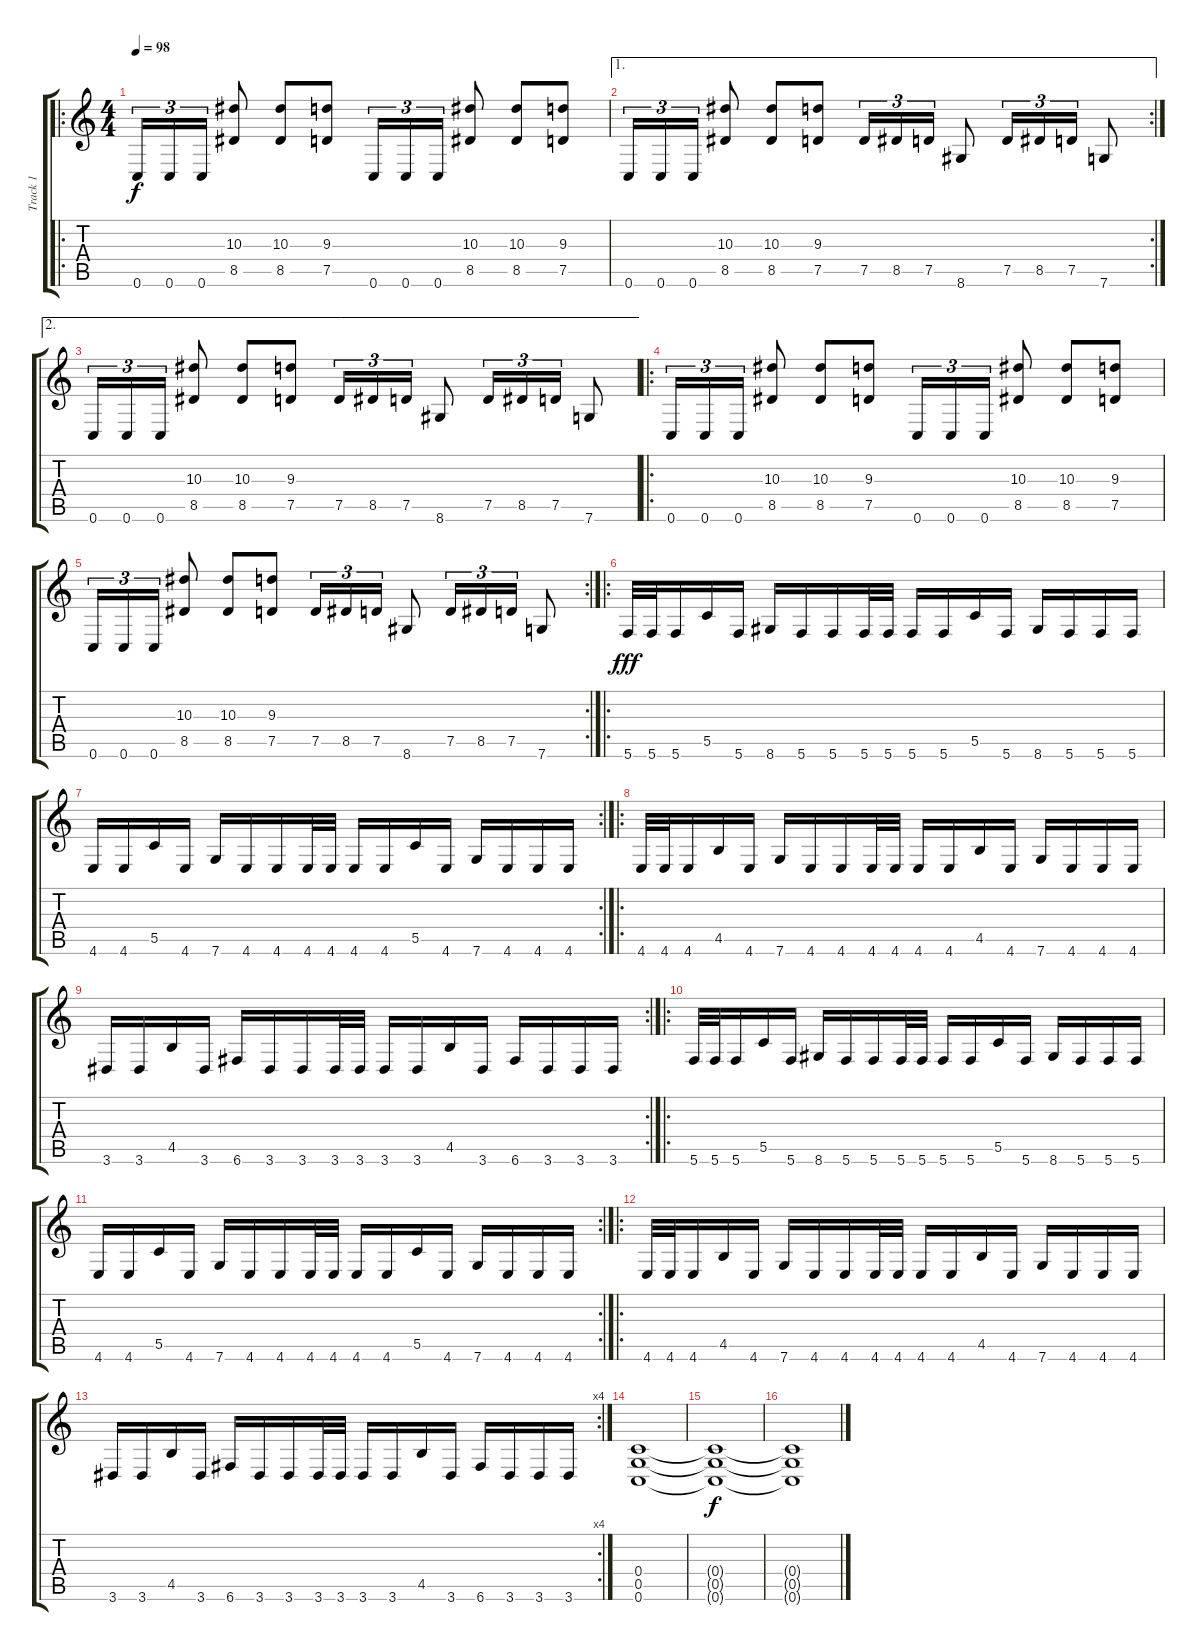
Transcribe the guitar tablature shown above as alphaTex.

\track ("Track 1" "Track 1") {instrument distortionguitar}
\staff {score tabs}
\tuning (D4 A3 F3 C3 G2 C2) {hide}
\ro
\ts (4 4)
\tempo 98
\clef g2
\ks c
0.6.16{tu (3 2) dy f} 0.6.16{tu (3 2)} 0.6.16{tu (3 2)} (10.3 8.5).8 (10.3 8.5).8 (9.3 7.5).8 0.6.16{tu (3 2)} 0.6.16{tu (3 2)} 0.6.16{tu (3 2)} (10.3 8.5).8 (10.3 8.5).8 (9.3 7.5).8 |
\ae 1
\rc 2
0.6.16{tu (3 2)} 0.6.16{tu (3 2)} 0.6.16{tu (3 2)} (10.3 8.5).8 (10.3 8.5).8 (9.3 7.5).8 7.5.16{tu (3 2)} 8.5.16{tu (3 2)} 7.5.16{tu (3 2)} 8.6.8 7.5.16{tu (3 2)} 8.5.16{tu (3 2)} 7.5.16{tu (3 2)} 7.6.8 |
\ae 2
0.6.16{tu (3 2)} 0.6.16{tu (3 2)} 0.6.16{tu (3 2)} (10.3 8.5).8 (10.3 8.5).8 (9.3 7.5).8 7.5.16{tu (3 2)} 8.5.16{tu (3 2)} 7.5.16{tu (3 2)} 8.6.8 7.5.16{tu (3 2)} 8.5.16{tu (3 2)} 7.5.16{tu (3 2)} 7.6.8 |
\ro
0.6.16{tu (3 2)} 0.6.16{tu (3 2)} 0.6.16{tu (3 2)} (10.3 8.5).8 (10.3 8.5).8 (9.3 7.5).8 0.6.16{tu (3 2)} 0.6.16{tu (3 2)} 0.6.16{tu (3 2)} (10.3 8.5).8 (10.3 8.5).8 (9.3 7.5).8 |
\rc 2
0.6.16{tu (3 2)} 0.6.16{tu (3 2)} 0.6.16{tu (3 2)} (10.3 8.5).8 (10.3 8.5).8 (9.3 7.5).8 7.5.16{tu (3 2)} 8.5.16{tu (3 2)} 7.5.16{tu (3 2)} 8.6.8 7.5.16{tu (3 2)} 8.5.16{tu (3 2)} 7.5.16{tu (3 2)} 7.6.8 |
\ro
5.6.32{dy fff} 5.6.32 5.6.16 5.5.16 5.6.16 8.6.16 5.6.16 5.6.16 5.6.32 5.6.32 5.6.16 5.6.16 5.5.16 5.6.16 8.6.16 5.6.16 5.6.16 5.6.16 |
\rc 2
4.6.16 4.6.16 5.5.16 4.6.16 7.6.16 4.6.16 4.6.16 4.6.32 4.6.32 4.6.16 4.6.16 5.5.16 4.6.16 7.6.16 4.6.16 4.6.16 4.6.16 |
\ro
4.6.32 4.6.32 4.6.16 4.5.16 4.6.16 7.6.16 4.6.16 4.6.16 4.6.32 4.6.32 4.6.16 4.6.16 4.5.16 4.6.16 7.6.16 4.6.16 4.6.16 4.6.16 |
\rc 2
3.6.16 3.6.16 4.5.16 3.6.16 6.6.16 3.6.16 3.6.16 3.6.32 3.6.32 3.6.16 3.6.16 4.5.16 3.6.16 6.6.16 3.6.16 3.6.16 3.6.16 |
\ro
5.6.32 5.6.32 5.6.16 5.5.16 5.6.16 8.6.16 5.6.16 5.6.16 5.6.32 5.6.32 5.6.16 5.6.16 5.5.16 5.6.16 8.6.16 5.6.16 5.6.16 5.6.16 |
\rc 2
4.6.16 4.6.16 5.5.16 4.6.16 7.6.16 4.6.16 4.6.16 4.6.32 4.6.32 4.6.16 4.6.16 5.5.16 4.6.16 7.6.16 4.6.16 4.6.16 4.6.16 |
\ro
4.6.32 4.6.32 4.6.16 4.5.16 4.6.16 7.6.16 4.6.16 4.6.16 4.6.32 4.6.32 4.6.16 4.6.16 4.5.16 4.6.16 7.6.16 4.6.16 4.6.16 4.6.16 |
\rc 4
3.6.16 3.6.16 4.5.16 3.6.16 6.6.16 3.6.16 3.6.16 3.6.32 3.6.32 3.6.16 3.6.16 4.5.16 3.6.16 6.6.16 3.6.16 3.6.16 3.6.16 |
(0.4 0.5 0.6).1 |
(0.4{t} 0.5{t} 0.6{t}).1{dy f} |
(0.4{t} 0.5{t} 0.6{t}).1
